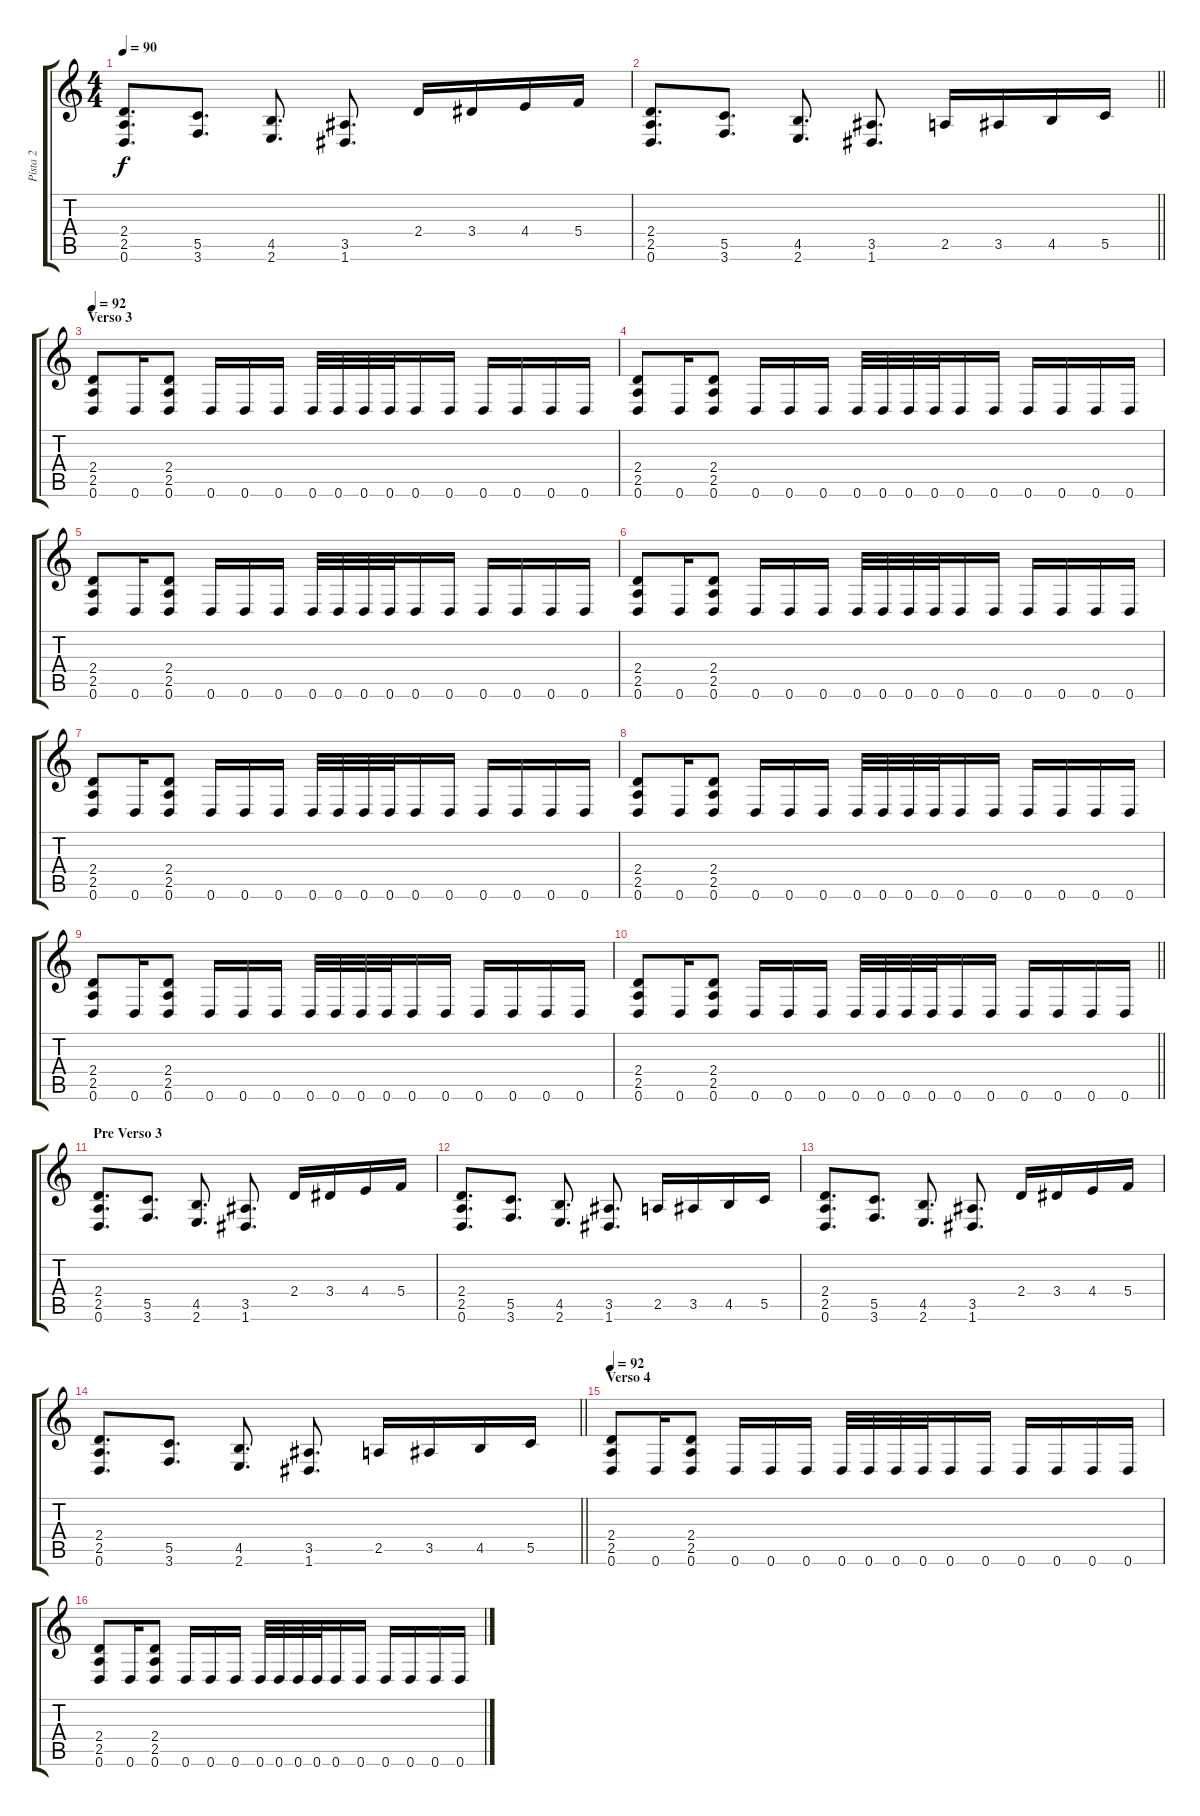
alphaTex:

\track ("Pista 2" "Pista 2") {instrument distortionguitar}
\staff {score tabs}
\tuning (D4 A3 F3 C3 G2 D2) {hide}
\ts (4 4)
\tempo 90
\clef g2
\ks c
(2.4 2.5 0.6).8{d dy f} (5.5 3.6).8{d} (4.5 2.6).8{d} (3.5 1.6).8{d} 2.4.16 3.4.16 4.4.16 5.4.16 |
\barLineRight lightlight
(2.4 2.5 0.6).8{d} (5.5 3.6).8{d} (4.5 2.6).8{d} (3.5 1.6).8{d} 2.5.16 3.5.16 4.5.16 5.5.16 |
\section ("" "Verso 3")
\tempo 92
(2.4 2.5 0.6).8 0.6.16 (2.4 2.5 0.6).8 0.6.16 0.6.16 0.6.16 0.6.32 0.6.32 0.6.32 0.6.32 0.6.16 0.6.16 0.6.16 0.6.16 0.6.16 0.6.16 |
(2.4 2.5 0.6).8 0.6.16 (2.4 2.5 0.6).8 0.6.16 0.6.16 0.6.16 0.6.32 0.6.32 0.6.32 0.6.32 0.6.16 0.6.16 0.6.16 0.6.16 0.6.16 0.6.16 |
(2.4 2.5 0.6).8 0.6.16 (2.4 2.5 0.6).8 0.6.16 0.6.16 0.6.16 0.6.32 0.6.32 0.6.32 0.6.32 0.6.16 0.6.16 0.6.16 0.6.16 0.6.16 0.6.16 |
(2.4 2.5 0.6).8 0.6.16 (2.4 2.5 0.6).8 0.6.16 0.6.16 0.6.16 0.6.32 0.6.32 0.6.32 0.6.32 0.6.16 0.6.16 0.6.16 0.6.16 0.6.16 0.6.16 |
(2.4 2.5 0.6).8 0.6.16 (2.4 2.5 0.6).8 0.6.16 0.6.16 0.6.16 0.6.32 0.6.32 0.6.32 0.6.32 0.6.16 0.6.16 0.6.16 0.6.16 0.6.16 0.6.16 |
(2.4 2.5 0.6).8 0.6.16 (2.4 2.5 0.6).8 0.6.16 0.6.16 0.6.16 0.6.32 0.6.32 0.6.32 0.6.32 0.6.16 0.6.16 0.6.16 0.6.16 0.6.16 0.6.16 |
(2.4 2.5 0.6).8 0.6.16 (2.4 2.5 0.6).8 0.6.16 0.6.16 0.6.16 0.6.32 0.6.32 0.6.32 0.6.32 0.6.16 0.6.16 0.6.16 0.6.16 0.6.16 0.6.16 |
\barLineRight lightlight
(2.4 2.5 0.6).8 0.6.16 (2.4 2.5 0.6).8 0.6.16 0.6.16 0.6.16 0.6.32 0.6.32 0.6.32 0.6.32 0.6.16 0.6.16 0.6.16 0.6.16 0.6.16 0.6.16 |
\section ("" "Pre Verso 3")
(2.4 2.5 0.6).8{d} (5.5 3.6).8{d} (4.5 2.6).8{d} (3.5 1.6).8{d} 2.4.16 3.4.16 4.4.16 5.4.16 |
(2.4 2.5 0.6).8{d} (5.5 3.6).8{d} (4.5 2.6).8{d} (3.5 1.6).8{d} 2.5.16 3.5.16 4.5.16 5.5.16 |
(2.4 2.5 0.6).8{d} (5.5 3.6).8{d} (4.5 2.6).8{d} (3.5 1.6).8{d} 2.4.16 3.4.16 4.4.16 5.4.16 |
\barLineRight lightlight
(2.4 2.5 0.6).8{d} (5.5 3.6).8{d} (4.5 2.6).8{d} (3.5 1.6).8{d} 2.5.16 3.5.16 4.5.16 5.5.16 |
\section ("" "Verso 4")
\tempo 92
(2.4 2.5 0.6).8 0.6.16 (2.4 2.5 0.6).8 0.6.16 0.6.16 0.6.16 0.6.32 0.6.32 0.6.32 0.6.32 0.6.16 0.6.16 0.6.16 0.6.16 0.6.16 0.6.16 |
(2.4 2.5 0.6).8 0.6.16 (2.4 2.5 0.6).8 0.6.16 0.6.16 0.6.16 0.6.32 0.6.32 0.6.32 0.6.32 0.6.16 0.6.16 0.6.16 0.6.16 0.6.16 0.6.16
